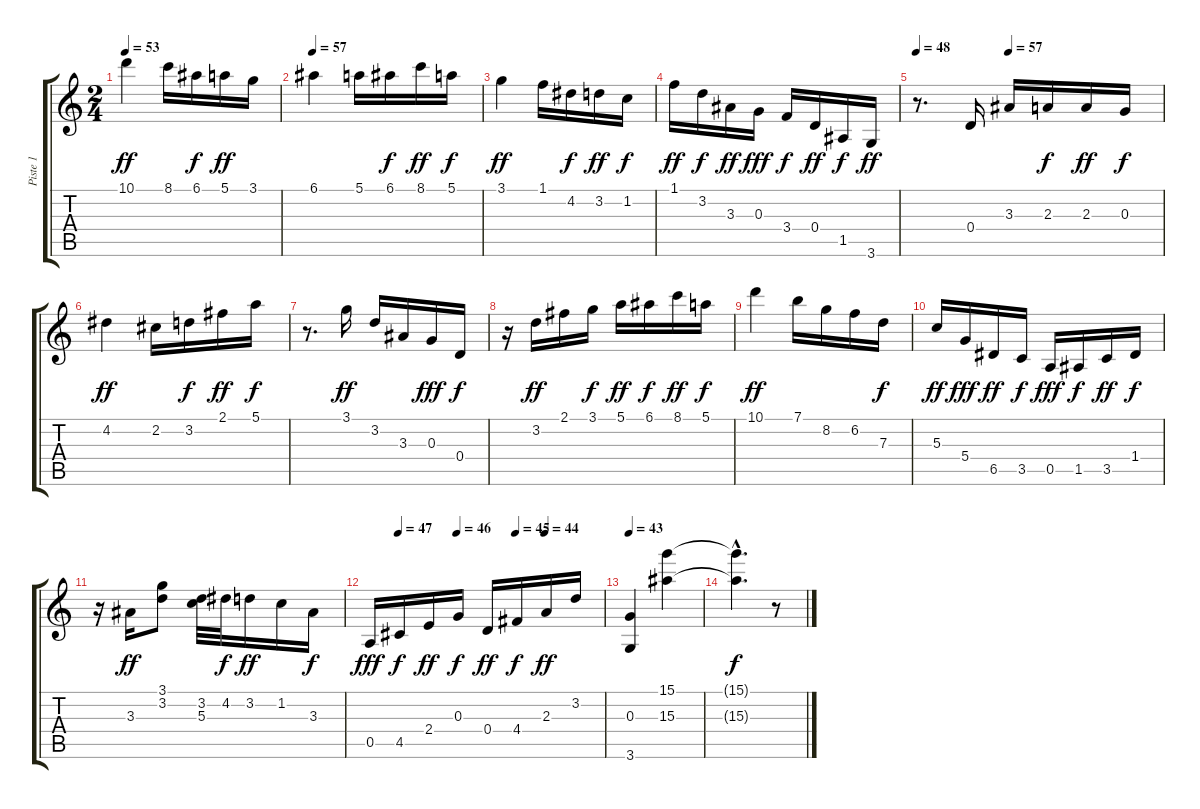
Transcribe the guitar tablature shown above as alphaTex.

\track ("Piste 1" "Piste 1") {instrument acousticguitarnylon}
\staff {score tabs}
\tuning (E4 B3 G3 D3 A2 E2) {hide}
\ts (2 4)
\tempo 53
\clef g2
\ks c
10.1.4{dy ff} 8.1.16 6.1.16{dy f} 5.1.16{dy ff} 3.1.16 |
\tempo 57
6.1.4 5.1.16 6.1.16{dy f} 8.1.16{dy ff} 5.1.16{dy f} |
3.1.4{dy ff} 1.1.16 4.2.16{dy f} 3.2.16{dy ff} 1.2.16{dy f} |
1.1.16{dy ff} 3.2.16{dy f} 3.3.16{dy ff} 0.3.16{dy fff} 3.4.16{dy f} 0.4.16{dy ff} 1.5.16{dy f} 3.6.16{dy ff} |
\tempo 48
\tempo (57 0.375)
r.8{d} 0.4.16 3.3.16 2.3.16{dy f} 2.3.16{dy ff} 0.3.16{dy f} |
4.2.4{dy ff} 2.2.16 3.2.16{dy f} 2.1.16{dy ff} 5.1.16{dy f} |
r.8{d} 3.1.16{dy ff} 3.2.16 3.3.16 0.3.16{dy fff} 0.4.16{dy f} |
r.16 3.2.16{dy ff} 2.1.16 3.1.16{dy f} 5.1.16{dy ff} 6.1.16{dy f} 8.1.16{dy ff} 5.1.16{dy f} |
10.1.4{dy ff} 7.1.16 8.2.16 6.2.16 7.3.16{dy f} |
5.3.16{dy ff} 5.4.16{dy fff} 6.5.16{dy ff} 3.5.16{dy f} 0.5.16{dy fff} 1.5.16{dy f} 3.5.16{dy ff} 1.4.16{dy f} |
r.16 3.3.16{dy ff} (3.1 3.2).8 (3.2 5.3).32 4.2.32{dy f} 3.2.16{dy ff} 1.2.16 3.3.16{dy f} |
\tempo (47 0.125)
\tempo (46 0.375)
\tempo (45 0.625)
\tempo (44 0.75)
0.5.16{dy fff} 4.5.16{dy f} 2.4.16{dy ff} 0.3.16{dy f} 0.4.16{dy ff} 4.4.16{dy f} 2.3.16{dy ff} 3.2.16 |
\tempo 43
(0.3 3.6).4 (15.1 15.3).4 |
(15.1{hac t} 15.3{hac t}).4{d dy f} r.8
